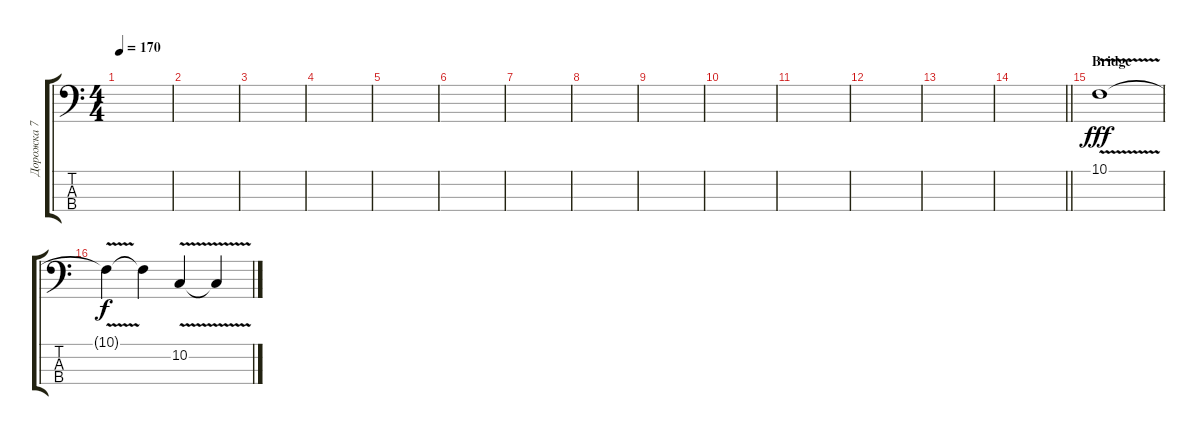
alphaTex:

\track ("Дорожка 7" "Дорожка 7") {instrument cello}
\staff {score tabs}
\tuning (G2 D2 A1 E1) {hide}
\ts (4 4)
\tempo 170
\clef f4
\ks c
|
|
|
|
|
|
|
|
|
|
|
|
|
\barLineRight lightlight
|
\section ("" "Bridge")
10.1{v}.1{dy fff} |
10.1{t}.4{dy f} 10.1{t}.4 10.2{v}.4 10.2{t}.4
